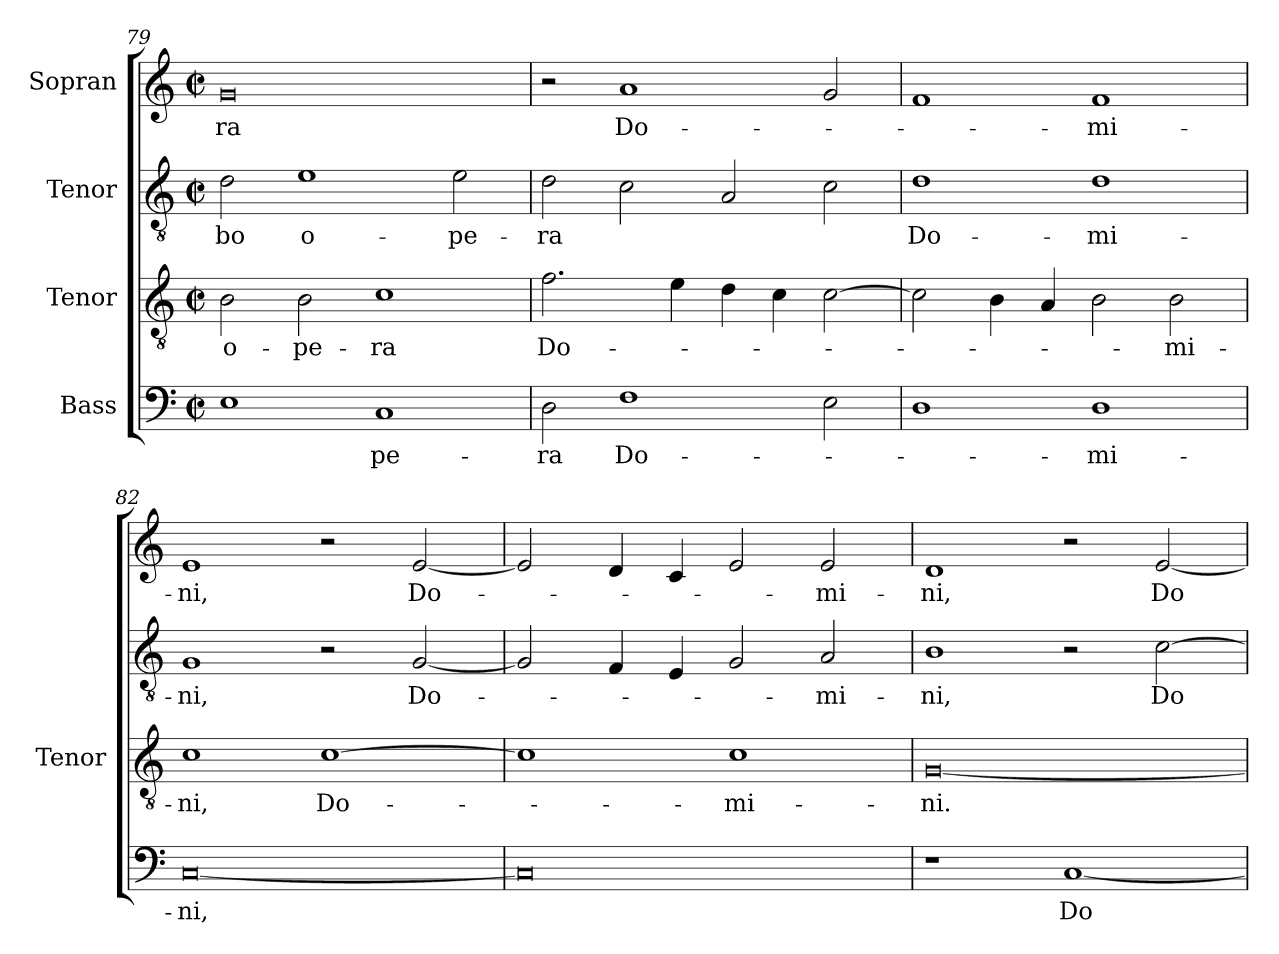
**kern	**text	**kern	**text	**kern	**text	**kern	**text
*part4	*part4	*part3	*part3	*part2	*part2	*part1	*part1
*staff4	*staff4	*staff3	*staff3	*staff2	*staff2	*staff1	*staff1
*I"Bass	*	*I"Tenor	*	*I"Tenor	*	*I"Sopran	*
*	*	*I'Tenor	*	*	*	*	*
!!LO:PB:g=z
*clefF4	*	*clefGv2	*	*clefGv2	*	*clefG2	*
*	*	*ITrd7c12	*	*ITrd7c12	*	*	*
*k[]	*	*k[]	*	*k[]	*	*k[]	*
*M2/2	*	*M2/2	*	*M2/2	*	*M2/2	*
*met(c|)	*	*met(c|)	*	*met(c|)	*	*met(c|)	*
=79	=79	=79	=79	=79	=79	=79	=79
!	!	!	!LO:LY:b:color=#000000	!	!	!	!
!	!	!	!	!	!LO:LY:b:color=#000000	!	!
!	!	!	!	!	!	!	!LO:LY:b:color=#000000
1Ei	.	2BBi\	o-	2Di\	-bo	0gi	-ra
!	!	!	!LO:LY:b:color=#000000	!	!	!	!
!	!	!	!	!	!LO:LY:b:color=#000000	!	!
.	.	2BBi\	-pe-	1Ei	o-	.	.
!	!LO:LY:b:color=#000000	!	!	!	!	!	!
!	!	!	!LO:LY:b:color=#000000	!	!	!	!
1Ci	-pe-	1Ci	-ra	.	.	.	.
!	!	!	!	!	!LO:LY:b:color=#000000	!	!
.	.	.	.	2Ei\	-pe-	.	.
=80	=80	=80	=80	=80	=80	=80	=80
!	!LO:LY:b:color=#000000	!	!	!	!	!	!
!	!	!	!LO:LY:b:color=#000000	!	!	!	!
!	!	!	!	!	!LO:LY:b:color=#000000	!	!
2Di\	-ra	2.Fi\	Do-	2Di\	-ra	2r	.
!	!LO:LY:b:color=#000000	!	!	!	!	!	!
!	!	!	!	!	!	!	!LO:LY:b:color=#000000
1Fi	Do-	.	.	2Ci\	.	1ai	Do-
.	.	4Ei\	.	.	.	.	.
.	.	4Di\	.	2AAi/	.	.	.
.	.	4Ci\	.	.	.	.	.
2Ei\	.	[>2Ci\	.	2Ci\	.	2gi/	.
=81	=81	=81	=81	=81	=81	=81	=81
!	!	!	!	!	!LO:LY:b:color=#000000	!	!
1Di	.	2Ci\]	.	1Di	Do-	1fi	.
.	.	4BBi\	.	.	.	.	.
.	.	4AAi/	.	.	.	.	.
!	!LO:LY:b:color=#000000	!	!	!	!	!	!
!	!	!	!	!	!LO:LY:b:color=#000000	!	!
!	!	!	!	!	!	!	!LO:LY:b:color=#000000
1Di	-mi-	2BBi\	.	1Di	-mi-	1fi	-mi-
!	!	!	!LO:LY:b:color=#000000	!	!	!	!
.	.	2BBi\	-mi-	.	.	.	.
=82	=82	=82	=82	=82	=82	=82	=82
!	!LO:LY:b:color=#000000	!	!	!	!	!	!
!	!	!	!LO:LY:b:color=#000000	!	!	!	!
!	!	!	!	!	!LO:LY:b:color=#000000	!	!
!	!	!	!	!	!	!	!LO:LY:b:color=#000000
[<0Ci	-ni,	1Ci	-ni,	1GGi	-ni,	1ei	-ni,
!	!	!	!LO:LY:b:color=#000000	!	!	!	!
.	.	[>1Ci	Do-	2r	.	2r	.
!	!	!	!	!	!LO:LY:b:color=#000000	!	!
!	!	!	!	!	!	!	!LO:LY:b:color=#000000
.	.	.	.	[<2GGi/	Do-	[<2ei/	Do-
=83	=83	=83	=83	=83	=83	=83	=83
0Ci]	.	1Ci]	.	2GGi/]	.	2ei/]	.
.	.	.	.	4FFi/	.	4di/	.
.	.	.	.	4EEi/	.	4ci/	.
!	!	!	!LO:LY:b:color=#000000	!	!	!	!
.	.	1Ci	-mi-	2GGi/	.	2ei/	.
!	!	!	!	!	!LO:LY:b:color=#000000	!	!
!	!	!	!	!	!	!	!LO:LY:b:color=#000000
.	.	.	.	2AAi/	-mi-	2ei/	-mi-
=84	=84	=84	=84	=84	=84	=84	=84
!	!	!	!LO:LY:b:color=#000000	!	!	!	!
!	!	!	!	!	!LO:LY:b:color=#000000	!	!
!	!	!	!	!	!	!	!LO:LY:b:color=#000000
1r	.	[<0GGi	-ni.	1BBi	-ni,	1di	-ni,
!	!LO:LY:b:color=#000000	!	!	!	!	!	!
[<1Ci	Do-	.	.	2r	.	2r	.
!	!	!	!	!	!LO:LY:b:color=#000000	!	!
!	!	!	!	!	!	!	!LO:LY:b:color=#000000
.	.	.	.	[>2Ci\	Do-	[<2ei/	Do-
=	=	=	=	=	=	=	=
*-	*-	*-	*-	*-	*-	*-	*-
